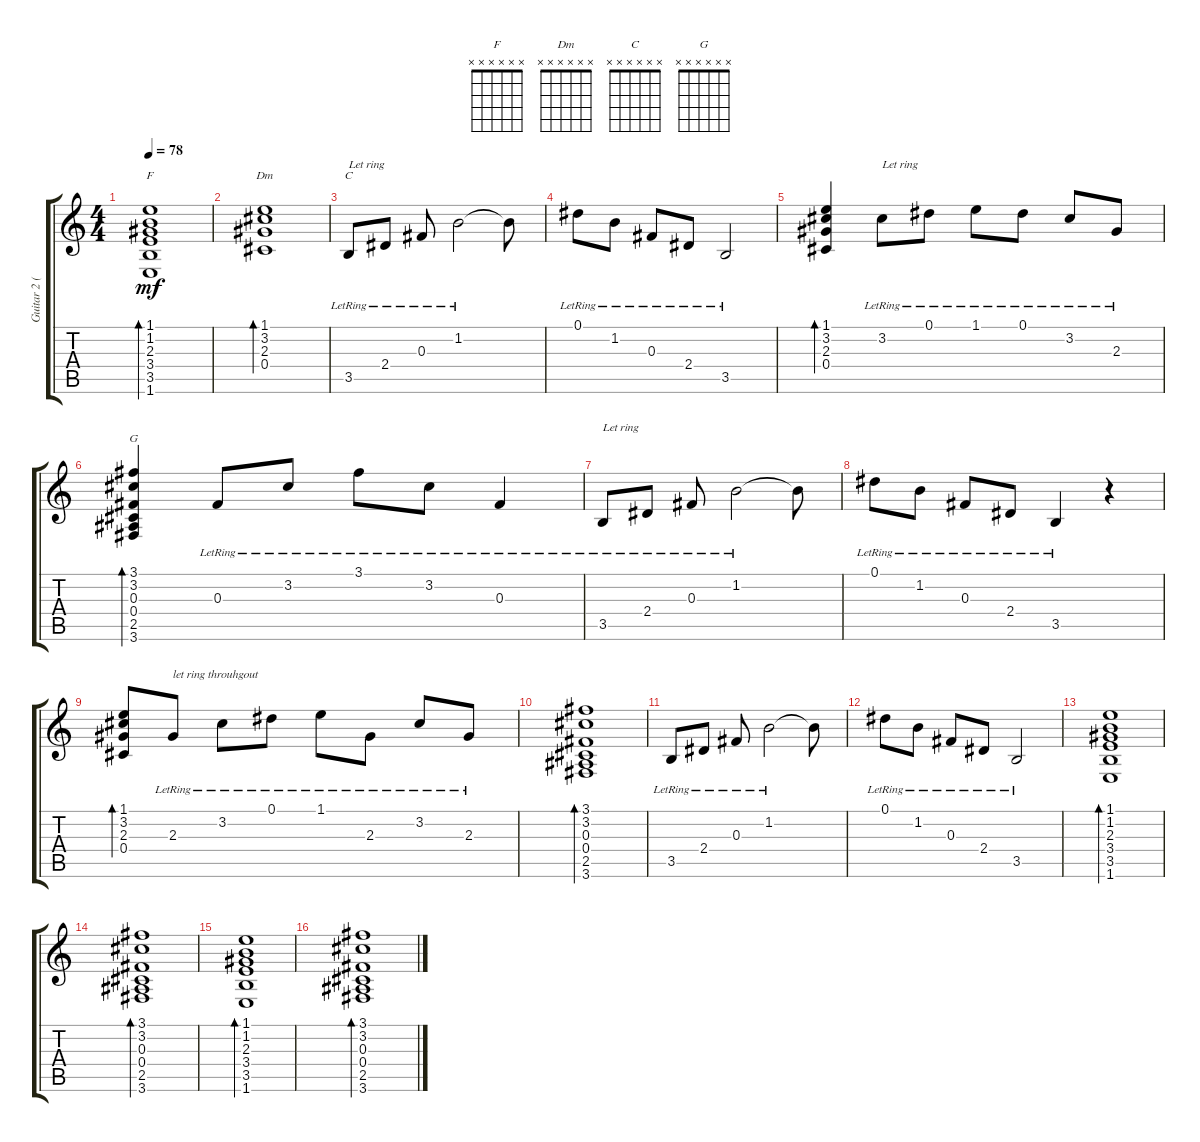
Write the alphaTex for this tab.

\track ("Guitar 2 (Izzy)" "Guitar 2 (") {instrument electricguitarjazz}
\staff {score tabs}
\tuning (Eb4 Bb3 Gb3 Db3 Ab2 Eb2) {hide}
\chord ("F" x x x x x x)
\chord ("Dm" x x x x x x)
\chord ("C" x x x x x x)
\chord ("G" x x x x x x)
\ts (4 4)
\tempo 78
\clef g2
\ks c
(1.1 1.2 2.3 3.4 3.5 1.6).1{bd 60 ch "F" dy mf} |
(1.1 3.2 2.3 0.4).1{bd 60 ch "Dm"} |
3.5{lr}.8{ch "C" txt "Let ring"} 2.4{lr}.8 0.3{lr}.8 1.2{lr}.2 1.2{t}.8 |
0.1{lr}.8 1.2{lr}.8 0.3{lr}.8 2.4{lr}.8 3.5{lr}.2 |
(1.1 3.2 2.3 0.4).4{bd 60} 3.2{lr}.8{txt "Let ring"} 0.1{lr}.8 1.1{lr}.8 0.1{lr}.8 3.2{lr}.8 2.3{lr}.8 |
(3.1 3.2 0.3 0.4 2.5 3.6).4{bd 60 ch "G"} 0.3{lr}.8 3.2{lr}.8 3.1{lr}.8 3.2{lr}.8 0.3{lr}.4 |
3.5{lr}.8{txt "Let ring"} 2.4{lr}.8 0.3{lr}.8 1.2{lr}.2 1.2{t}.8 |
0.1{lr}.8 1.2{lr}.8 0.3{lr}.8 2.4{lr}.8 3.5{lr}.4 r.4 |
(1.1 3.2 2.3 0.4).8{bd 60} 2.3{lr}.8{txt "let ring throuhgout"} 3.2{lr}.8 0.1{lr}.8 1.1{lr}.8 2.3{lr}.8 3.2{lr}.8 2.3{lr}.8 |
(3.1 3.2 0.3 0.4 2.5 3.6).1{bd 60} |
3.5{lr}.8 2.4{lr}.8 0.3{lr}.8 1.2{lr}.2 1.2{t}.8 |
0.1{lr}.8 1.2{lr}.8 0.3{lr}.8 2.4{lr}.8 3.5{lr}.2 |
(1.1 1.2 2.3 3.4 3.5 1.6).1{bd 60} |
(3.1 3.2 0.3 0.4 2.5 3.6).1{bd 60} |
(1.1 1.2 2.3 3.4 3.5 1.6).1{bd 60} |
(3.1 3.2 0.3 0.4 2.5 3.6).1{bd 60}
